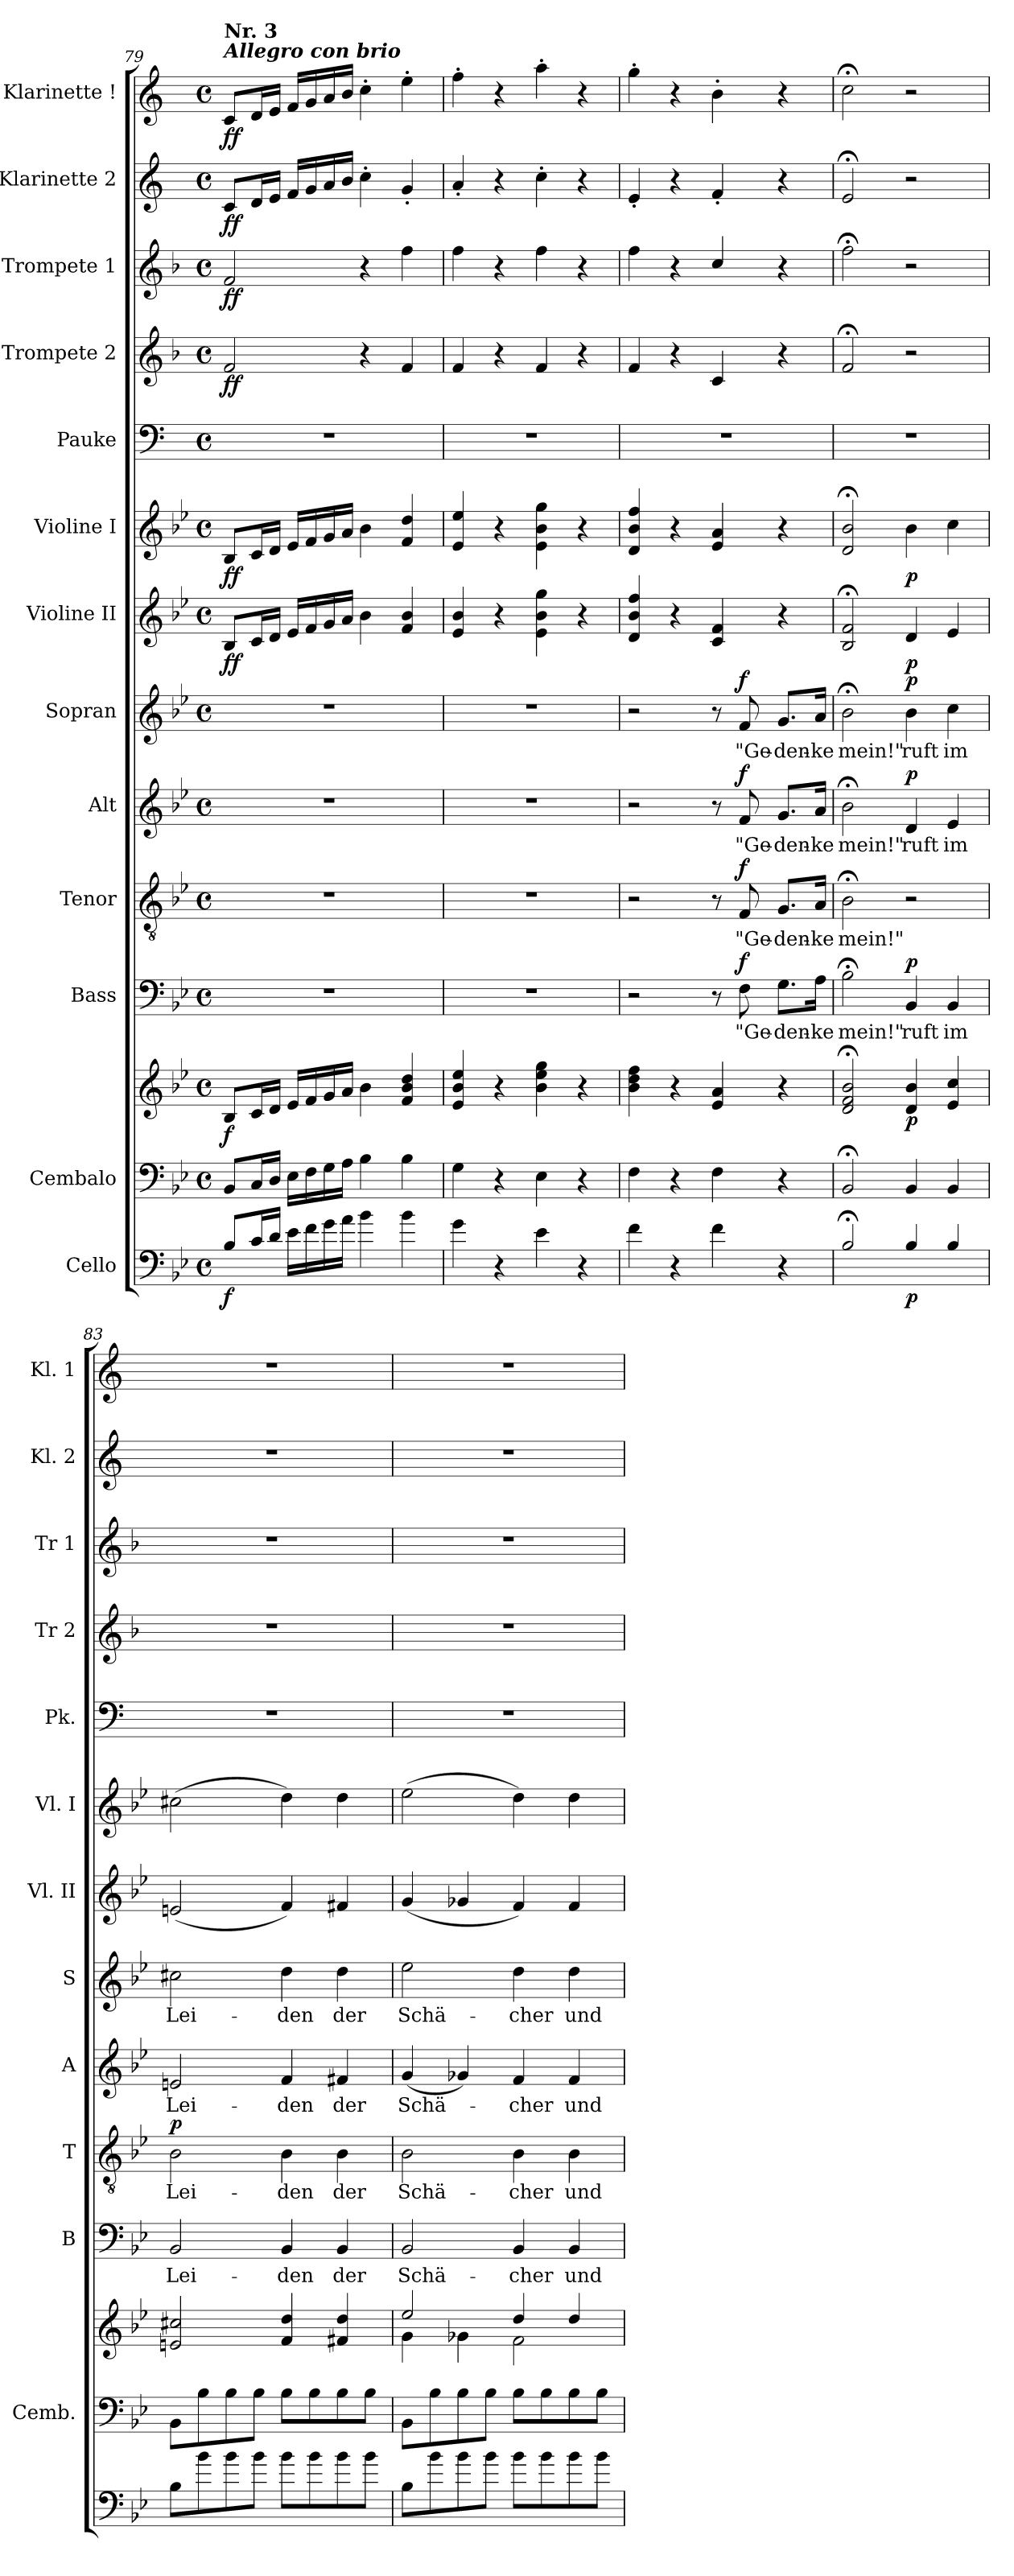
**kern	**dynam	**kern	**kern	**dynam	**kern	**text	**dynam	**kern	**text	**dynam	**kern	**text	**dynam	**kern	**text	**dynam	**kern	**dynam	**kern	**dynam	**kern	**kern	**dynam	**kern	**dynam	**kern	**dynam	**kern	**dynam
*part13	*part13	*part12	*part12	*part12	*part11	*part11	*part11	*part10	*part10	*part10	*part9	*part9	*part9	*part8	*part8	*part8	*part7	*part7	*part6	*part6	*part5	*part4	*part4	*part3	*part3	*part2	*part2	*part1	*part1
*staff14	*staff14	*staff13	*staff12	*staff12/13	*staff11	*staff11	*staff11	*staff10	*staff10	*staff10	*staff9	*staff9	*staff9	*staff8	*staff8	*staff8	*staff7	*staff7	*staff6	*staff6	*staff5	*staff4	*staff4	*staff3	*staff3	*staff2	*staff2	*staff1	*staff1
*I"Cello	*	*I"Cembalo	*	*	*I"Bass	*	*	*I"Tenor	*	*	*I"Alt	*	*	*I"Sopran	*	*	*I"Violine II	*	*I"Violine I	*	*I"Pauke	*I"Trompete 2	*	*I"Trompete 1	*	*I"Klarinette 2	*	*I"Klarinette !	*
*	*	*I'Cemb.	*	*	*I'B	*	*	*I'T	*	*	*I'A	*	*	*I'S	*	*	*I'Vl. II	*	*I'Vl. I	*	*I'Pk.	*I'Tr 2	*	*I'Tr 1	*	*I'Kl. 2	*	*I'Kl. 1	*
!!LO:PB:g=z
*clefF4	*	*clefF4	*clefG2	*	*clefF4	*	*	*clefGv2	*	*	*clefG2	*	*	*clefG2	*	*	*clefG2	*	*clefG2	*	*clefF4	*clefG2	*	*clefG2	*	*clefG2	*	*clefG2	*
*ITrd7c12	*	*	*	*	*	*	*	*	*	*	*	*	*	*	*	*	*	*	*	*	*ITrd1c2	*ITrd4c7	*	*ITrd4c7	*	*ITrd1c2	*	*ITrd1c2	*
*k[b-e-]	*	*k[b-e-]	*k[b-e-]	*	*k[b-e-]	*	*	*k[b-e-]	*	*	*k[b-e-]	*	*	*k[b-e-]	*	*	*k[b-e-]	*	*k[b-e-]	*	*k[b-e-]	*k[b-e-]	*	*k[b-e-]	*	*k[b-e-]	*	*k[b-e-]	*
*B-:	*	*B-:	*B-:	*	*B-:	*	*	*B-:	*	*	*B-:	*	*	*B-:	*	*	*B-:	*	*B-:	*	*B-:	*B-:	*	*B-:	*	*B-:	*	*B-:	*
*M4/4	*	*M4/4	*M4/4	*	*M4/4	*	*	*M4/4	*	*	*M4/4	*	*	*M4/4	*	*	*M4/4	*	*M4/4	*	*M4/4	*M4/4	*	*M4/4	*	*M4/4	*	*M4/4	*
*met(c)	*	*met(c)	*met(c)	*	*met(c)	*	*	*met(c)	*	*	*met(c)	*	*	*met(c)	*	*	*met(c)	*	*met(c)	*	*met(c)	*met(c)	*	*met(c)	*	*met(c)	*	*met(c)	*
=79	=79	=79	=79	=79	=79	=79	=79	=79	=79	=79	=79	=79	=79	=79	=79	=79	=79	=79	=79	=79	=79	=79	=79	=79	=79	=79	=79	=79	=79
!	!	!	!	!	!	!	!	!	!	!	!	!	!	!	!	!	!	!	!	!	!	!	!	!	!	!	!	!LO:TX:a:Bi:t=Allegro con brio	!
!	!	!	!	!	!	!	!	!	!	!	!	!	!	!	!	!	!	!	!	!	!	!	!	!	!	!	!	!LO:TX:a:B:t=Nr. 3	!
!	!LO:DY:b	!	!	!LO:DY:b	!	!	!	!	!	!	!	!	!	!	!	!	!	!LO:DY:b	!	!LO:DY:b	!	!	!LO:DY:b	!	!LO:DY:b	!	!LO:DY:b	!	!LO:DY:b
8BB-/L	f	8BB-/L	8B-/L	f	1r	.	.	1r	.	.	1r	.	.	1r	.	.	8B-/L	ff	8B-/L	ff	1r	2B-/	ff	2B-/	ff	8B-/L	ff	8B-/L	ff
16C/L	.	16C/L	16c/L	.	.	.	.	.	.	.	.	.	.	.	.	.	16c/L	.	16c/L	.	.	.	.	.	.	16c/L	.	16c/L	.
16D/JJ	.	16D/JJ	16d/JJ	.	.	.	.	.	.	.	.	.	.	.	.	.	16d/JJ	.	16d/JJ	.	.	.	.	.	.	16d/JJ	.	16d/JJ	.
16E-\LL	.	16E-\LL	16e-/LL	.	.	.	.	.	.	.	.	.	.	.	.	.	16e-/LL	.	16e-/LL	.	.	.	.	.	.	16e-/LL	.	16e-/LL	.
16F\	.	16F\	16f/	.	.	.	.	.	.	.	.	.	.	.	.	.	16f/	.	16f/	.	.	.	.	.	.	16f/	.	16f/	.
16G\	.	16G\	16g/	.	.	.	.	.	.	.	.	.	.	.	.	.	16g/	.	16g/	.	.	.	.	.	.	16g/	.	16g/	.
16A\JJ	.	16A\JJ	16a/JJ	.	.	.	.	.	.	.	.	.	.	.	.	.	16a/JJ	.	16a/JJ	.	.	.	.	.	.	16a/JJ	.	16a/JJ	.
4B-\	.	4B-\	4b-\	.	.	.	.	.	.	.	.	.	.	.	.	.	4b-\	.	4b-\	.	.	4r	.	4r	.	4b-'>\	.	4b-'>\	.
4B-\	.	4B-\	4f/ 4b-/ 4dd/	.	.	.	.	.	.	.	.	.	.	.	.	.	4f/ 4b-/	.	4f/ 4dd/	.	.	4B-/	.	4b-\	.	4f'</	.	4dd'>\	.
=80	=80	=80	=80	=80	=80	=80	=80	=80	=80	=80	=80	=80	=80	=80	=80	=80	=80	=80	=80	=80	=80	=80	=80	=80	=80	=80	=80	=80	=80
4G\	.	4G\	4e-/ 4b-/ 4ee-/	.	1r	.	.	1r	.	.	1r	.	.	1r	.	.	4e-/ 4b-/	.	4e-/ 4ee-/	.	1r	4B-/	.	4b-\	.	4g'</	.	4ee-'>\	.
4r	.	4r	4r	.	.	.	.	.	.	.	.	.	.	.	.	.	4r	.	4r	.	.	4r	.	4r	.	4r	.	4r	.
4E-\	.	4E-\	4b-\ 4ee-\ 4gg\	.	.	.	.	.	.	.	.	.	.	.	.	.	4e-\ 4b-\ 4gg\	.	4e-\ 4b-\ 4gg\	.	.	4B-/	.	4b-\	.	4b-'>\	.	4gg'>\	.
4r	.	4r	4r	.	.	.	.	.	.	.	.	.	.	.	.	.	4r	.	4r	.	.	4r	.	4r	.	4r	.	4r	.
=81	=81	=81	=81	=81	=81	=81	=81	=81	=81	=81	=81	=81	=81	=81	=81	=81	=81	=81	=81	=81	=81	=81	=81	=81	=81	=81	=81	=81	=81
4F\	.	4F\	4b-\ 4dd\ 4ff\	.	2r	.	.	2r	.	.	2r	.	.	2r	.	.	4d/ 4b-/ 4ff/	.	4d/ 4b-/ 4ff/	.	1r	4B-/	.	4b-\	.	4d'</	.	4ff'>\	.
4r	.	4r	4r	.	.	.	.	.	.	.	.	.	.	.	.	.	4r	.	4r	.	.	4r	.	4r	.	4r	.	4r	.
4F\	.	4F\	4e-/ 4a/	.	8r	.	.	8r	.	.	8r	.	.	8r	.	.	4c/ 4f/	.	4e-/ 4a/	.	.	4F/	.	4f/	.	4e-'</	.	4a'<\	.
!	!	!	!	!	!	!LO:LY:b	!LO:DY:a	!	!LO:LY:b	!LO:DY:a	!	!LO:LY:b	!LO:DY:a	!	!LO:LY:b	!LO:DY:a	!	!	!	!	!	!	!	!	!	!	!	!	!
.	.	.	.	.	8F\	"Ge-	f	8F/	"Ge-	f	8f/	"Ge-	f	8f/	"Ge-	f	.	.	.	.	.	.	.	.	.	.	.	.	.
!	!	!	!	!	!	!LO:LY:b	!	!	!LO:LY:b	!	!	!LO:LY:b	!	!	!LO:LY:b	!	!	!	!	!	!	!	!	!	!	!	!	!	!
4r	.	4r	4r	.	8.G\L	-den-	.	8.G/L	-den-	.	8.g/L	-den-	.	8.g/L	-den-	.	4r	.	4r	.	.	4r	.	4r	.	4r	.	4r	.
!	!	!	!	!	!	!LO:LY:b	!	!	!LO:LY:b	!	!	!LO:LY:b	!	!	!LO:LY:b	!	!	!	!	!	!	!	!	!	!	!	!	!	!
.	.	.	.	.	16A\Jk	-ke	.	16A/Jk	-ke	.	16a/Jk	-ke	.	16a/Jk	-ke	.	.	.	.	.	.	.	.	.	.	.	.	.	.
=82	=82	=82	=82	=82	=82	=82	=82	=82	=82	=82	=82	=82	=82	=82	=82	=82	=82	=82	=82	=82	=82	=82	=82	=82	=82	=82	=82	=82	=82
!	!	!	!	!	!	!LO:LY:b	!	!	!LO:LY:b	!	!	!LO:LY:b	!	!	!LO:LY:b	!	!	!	!	!	!	!	!	!	!	!	!	!	!
2BB-;/	.	2BB-;/	2d/; 2f/; 2b-/;	.	2B-;<\	mein!"	.	2B-;<\	mein!"	.	2b-;<\	mein!"	.	2b-;<\	mein!"	.	2B-/; 2f/;	.	2d/; 2b-/;	.	1r	2B-;/	.	2b-;<\	.	2d;/	.	2b-;<\	.
!	!LO:DY:b	!	!	!LO:DY:b	!	!LO:LY:b	!LO:DY:a	!	!	!	!	!LO:LY:b	!LO:DY:a	!	!LO:LY:b	!LO:DY:a	!	!LO:DY:b	!	!LO:DY:b	!	!	!	!	!	!	!	!	!
4BB-/	p	4BB-/	4d/ 4b-/	p	4BB-/	ruft	p	2r	.	.	4d/	ruft	p	4b-\	ruft	p	4d/	p	4b-\	p	.	2r	.	2r	.	2r	.	2r	.
!	!	!	!	!	!	!LO:LY:b	!	!	!	!	!	!LO:LY:b	!	!	!LO:LY:b	!	!	!	!	!	!	!	!	!	!	!	!	!	!
4BB-/	.	4BB-/	4e-/ 4cc/	.	4BB-/	im	.	.	.	.	4e-/	im	.	4cc\	im	.	4e-/	.	4cc\	.	.	.	.	.	.	.	.	.	.
=83	=83	=83	=83	=83	=83	=83	=83	=83	=83	=83	=83	=83	=83	=83	=83	=83	=83	=83	=83	=83	=83	=83	=83	=83	=83	=83	=83	=83	=83
!	!	!	!	!	!	!LO:LY:b	!	!	!LO:LY:b	!LO:DY:a	!	!LO:LY:b	!	!	!LO:LY:b	!	!	!	!	!	!	!	!	!	!	!	!	!	!
8BB-\L	.	8BB-\L	2en/ 2cc#X/	.	2BB-/	Lei-	.	2B-\	Lei-	p	2en/	Lei-	.	2cc#X\	Lei-	.	(<2en/	.	(>2cc#X\	.	1r	1r	.	1r	.	1r	.	1r	.
8B-\	.	8B-\	.	.	.	.	.	.	.	.	.	.	.	.	.	.	.	.	.	.	.	.	.	.	.	.	.	.	.
8B-\	.	8B-\	.	.	.	.	.	.	.	.	.	.	.	.	.	.	.	.	.	.	.	.	.	.	.	.	.	.	.
8B-\J	.	8B-\J	.	.	.	.	.	.	.	.	.	.	.	.	.	.	.	.	.	.	.	.	.	.	.	.	.	.	.
!	!	!	!	!	!	!LO:LY:b	!	!	!LO:LY:b	!	!	!LO:LY:b	!	!	!LO:LY:b	!	!	!	!	!	!	!	!	!	!	!	!	!	!
8B-\L	.	8B-\L	4f/ 4dd/	.	4BB-/	-den	.	4B-\	-den	.	4f/	-den	.	4dd\	-den	.	4f/)	.	4dd\)	.	.	.	.	.	.	.	.	.	.
8B-\	.	8B-\	.	.	.	.	.	.	.	.	.	.	.	.	.	.	.	.	.	.	.	.	.	.	.	.	.	.	.
!	!	!	!	!	!	!LO:LY:b	!	!	!LO:LY:b	!	!	!LO:LY:b	!	!	!LO:LY:b	!	!	!	!	!	!	!	!	!	!	!	!	!	!
8B-\	.	8B-\	4f#X/ 4dd/	.	4BB-/	der	.	4B-\	der	.	4f#X/	der	.	4dd\	der	.	4f#X/	.	4dd\	.	.	.	.	.	.	.	.	.	.
8B-\J	.	8B-\J	.	.	.	.	.	.	.	.	.	.	.	.	.	.	.	.	.	.	.	.	.	.	.	.	.	.	.
=84	=84	=84	=84	=84	=84	=84	=84	=84	=84	=84	=84	=84	=84	=84	=84	=84	=84	=84	=84	=84	=84	=84	=84	=84	=84	=84	=84	=84	=84
*	*	*	*^	*	*	*	*	*	*	*	*	*	*	*	*	*	*	*	*	*	*	*	*	*	*	*	*	*	*
!	!	!	!	!	!	!	!LO:LY:b	!	!	!LO:LY:b	!	!	!LO:LY:b	!	!	!LO:LY:b	!	!	!	!	!	!	!	!	!	!	!	!	!	!
8BB-\L	.	8BB-\L	2ee-/	4g\	.	2BB-/	Schä-	.	2B-\	Schä-	.	(<4g/	Schä-	.	2ee-\	Schä-	.	(<4g/	.	(>2ee-\	.	1r	1r	.	1r	.	1r	.	1r	.
8B-\	.	8B-\	.	.	.	.	.	.	.	.	.	.	.	.	.	.	.	.	.	.	.	.	.	.	.	.	.	.	.	.
8B-\	.	8B-\	.	4g-X\	.	.	.	.	.	.	.	4g-X/)	.	.	.	.	.	4g-X/	.	.	.	.	.	.	.	.	.	.	.	.
8B-\J	.	8B-\J	.	.	.	.	.	.	.	.	.	.	.	.	.	.	.	.	.	.	.	.	.	.	.	.	.	.	.	.
!	!	!	!	!	!	!	!LO:LY:b	!	!	!LO:LY:b	!	!	!LO:LY:b	!	!	!LO:LY:b	!	!	!	!	!	!	!	!	!	!	!	!	!	!
8B-\L	.	8B-\L	4dd/	2f\	.	4BB-/	-cher	.	4B-\	-cher	.	4f/	-cher	.	4dd\	-cher	.	4f/)	.	4dd\)	.	.	.	.	.	.	.	.	.	.
8B-\	.	8B-\	.	.	.	.	.	.	.	.	.	.	.	.	.	.	.	.	.	.	.	.	.	.	.	.	.	.	.	.
!	!	!	!	!	!	!	!LO:LY:b	!	!	!LO:LY:b	!	!	!LO:LY:b	!	!	!LO:LY:b	!	!	!	!	!	!	!	!	!	!	!	!	!	!
8B-\	.	8B-\	4dd/	.	.	4BB-/	und	.	4B-\	und	.	4f/	und	.	4dd\	und	.	4f/	.	4dd\	.	.	.	.	.	.	.	.	.	.
8B-\J	.	8B-\J	.	.	.	.	.	.	.	.	.	.	.	.	.	.	.	.	.	.	.	.	.	.	.	.	.	.	.	.
*	*	*	*v	*v	*	*	*	*	*	*	*	*	*	*	*	*	*	*	*	*	*	*	*	*	*	*	*	*	*	*
=	=	=	=	=	=	=	=	=	=	=	=	=	=	=	=	=	=	=	=	=	=	=	=	=	=	=	=	=	=
*-	*-	*-	*-	*-	*-	*-	*-	*-	*-	*-	*-	*-	*-	*-	*-	*-	*-	*-	*-	*-	*-	*-	*-	*-	*-	*-	*-	*-	*-
